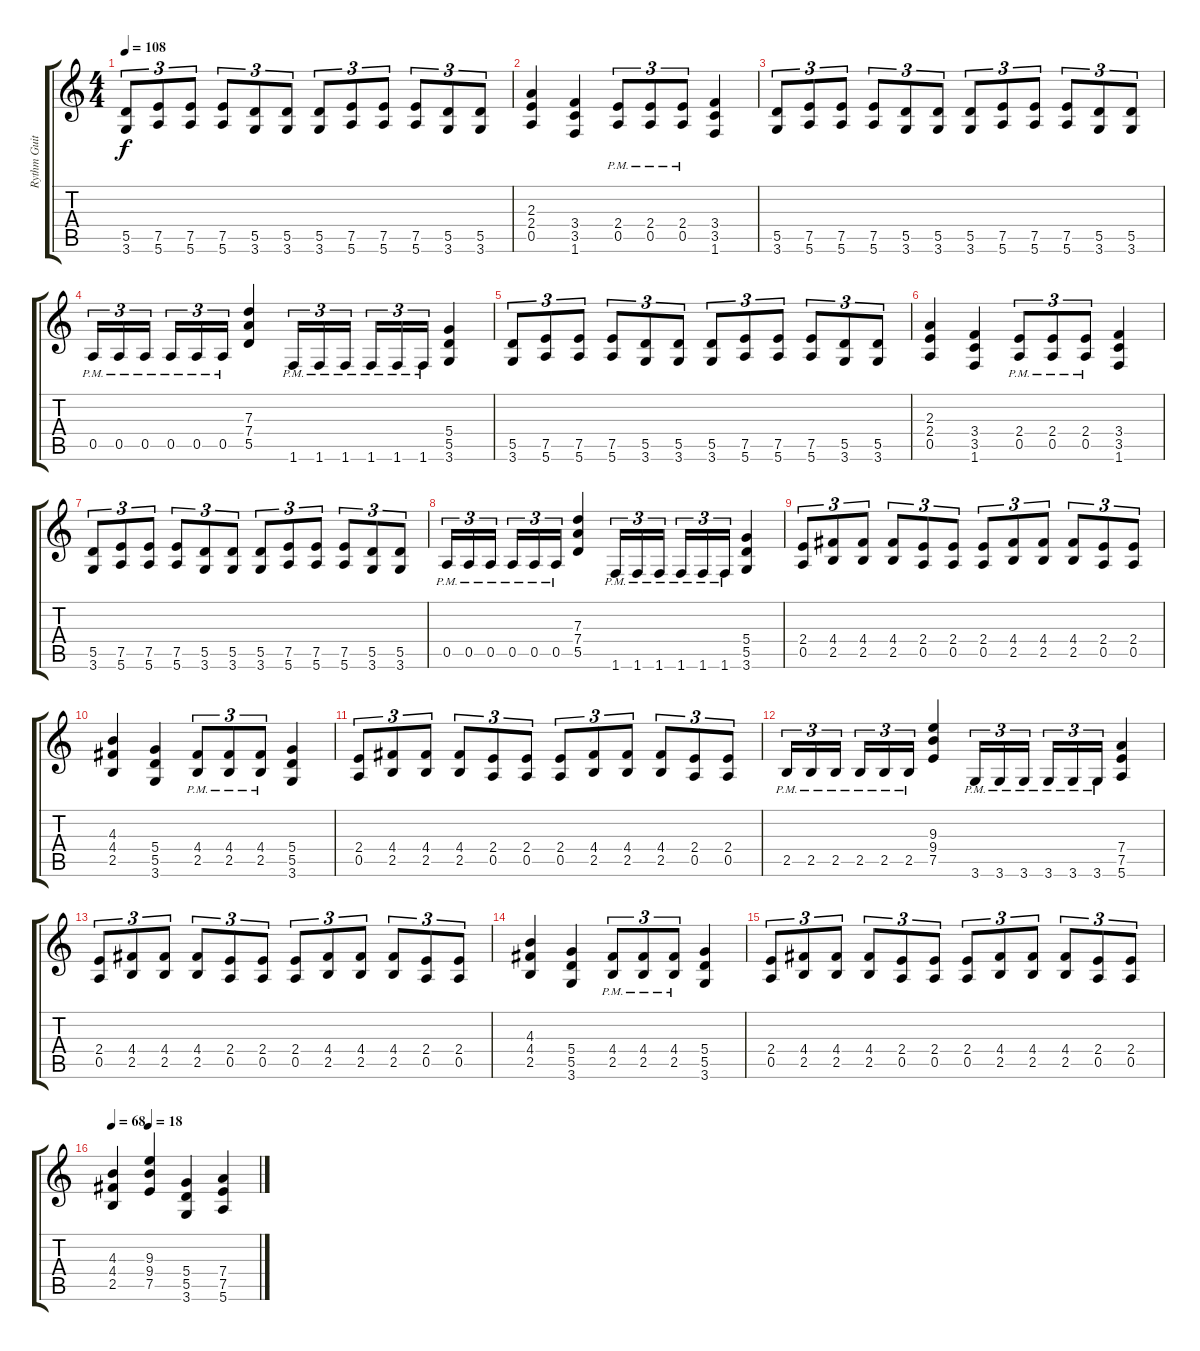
\track ("Rythm Guitar" "Rythm Guit") {instrument distortionguitar}
\staff {score tabs}
\tuning (E4 B3 G3 D3 A2 E2) {hide}
\ts (4 4)
\tempo 108
\clef g2
\ks c
(5.5 3.6).8{tu (3 2) dy f} (7.5 5.6).8{tu (3 2)} (7.5 5.6).8{tu (3 2)} (7.5 5.6).8{tu (3 2)} (5.5 3.6).8{tu (3 2)} (5.5 3.6).8{tu (3 2)} (5.5 3.6).8{tu (3 2)} (7.5 5.6).8{tu (3 2)} (7.5 5.6).8{tu (3 2)} (7.5 5.6).8{tu (3 2)} (5.5 3.6).8{tu (3 2)} (5.5 3.6).8{tu (3 2)} |
(2.3 2.4 0.5).4 (3.4 3.5 1.6).4 (2.4{pm} 0.5{pm}).8{tu (3 2)} (2.4{pm} 0.5{pm}).8{tu (3 2)} (2.4{pm} 0.5{pm}).8{tu (3 2)} (3.4 3.5 1.6).4 |
(5.5 3.6).8{tu (3 2)} (7.5 5.6).8{tu (3 2)} (7.5 5.6).8{tu (3 2)} (7.5 5.6).8{tu (3 2)} (5.5 3.6).8{tu (3 2)} (5.5 3.6).8{tu (3 2)} (5.5 3.6).8{tu (3 2)} (7.5 5.6).8{tu (3 2)} (7.5 5.6).8{tu (3 2)} (7.5 5.6).8{tu (3 2)} (5.5 3.6).8{tu (3 2)} (5.5 3.6).8{tu (3 2)} |
0.5{pm}.16{tu (3 2)} 0.5{pm}.16{tu (3 2)} 0.5{pm}.16{tu (3 2) beam splitsecondary} 0.5{pm}.16{tu (3 2)} 0.5{pm}.16{tu (3 2)} 0.5{pm}.16{tu (3 2)} (7.3 7.4 5.5).4 1.6{pm}.16{tu (3 2)} 1.6{pm}.16{tu (3 2)} 1.6{pm}.16{tu (3 2) beam splitsecondary} 1.6{pm}.16{tu (3 2)} 1.6{pm}.16{tu (3 2)} 1.6{pm}.16{tu (3 2)} (5.4 5.5 3.6).4 |
(5.5 3.6).8{tu (3 2)} (7.5 5.6).8{tu (3 2)} (7.5 5.6).8{tu (3 2)} (7.5 5.6).8{tu (3 2)} (5.5 3.6).8{tu (3 2)} (5.5 3.6).8{tu (3 2)} (5.5 3.6).8{tu (3 2)} (7.5 5.6).8{tu (3 2)} (7.5 5.6).8{tu (3 2)} (7.5 5.6).8{tu (3 2)} (5.5 3.6).8{tu (3 2)} (5.5 3.6).8{tu (3 2)} |
(2.3 2.4 0.5).4 (3.4 3.5 1.6).4 (2.4{pm} 0.5{pm}).8{tu (3 2)} (2.4{pm} 0.5{pm}).8{tu (3 2)} (2.4{pm} 0.5{pm}).8{tu (3 2)} (3.4 3.5 1.6).4 |
(5.5 3.6).8{tu (3 2)} (7.5 5.6).8{tu (3 2)} (7.5 5.6).8{tu (3 2)} (7.5 5.6).8{tu (3 2)} (5.5 3.6).8{tu (3 2)} (5.5 3.6).8{tu (3 2)} (5.5 3.6).8{tu (3 2)} (7.5 5.6).8{tu (3 2)} (7.5 5.6).8{tu (3 2)} (7.5 5.6).8{tu (3 2)} (5.5 3.6).8{tu (3 2)} (5.5 3.6).8{tu (3 2)} |
0.5{pm}.16{tu (3 2)} 0.5{pm}.16{tu (3 2)} 0.5{pm}.16{tu (3 2) beam splitsecondary} 0.5{pm}.16{tu (3 2)} 0.5{pm}.16{tu (3 2)} 0.5{pm}.16{tu (3 2)} (7.3 7.4 5.5).4 1.6{pm}.16{tu (3 2)} 1.6{pm}.16{tu (3 2)} 1.6{pm}.16{tu (3 2) beam splitsecondary} 1.6{pm}.16{tu (3 2)} 1.6{pm}.16{tu (3 2)} 1.6{pm}.16{tu (3 2)} (5.4 5.5 3.6).4 |
(2.4 0.5).8{tu (3 2)} (4.4 2.5).8{tu (3 2)} (4.4 2.5).8{tu (3 2)} (4.4 2.5).8{tu (3 2)} (2.4 0.5).8{tu (3 2)} (2.4 0.5).8{tu (3 2)} (2.4 0.5).8{tu (3 2)} (4.4 2.5).8{tu (3 2)} (4.4 2.5).8{tu (3 2)} (4.4 2.5).8{tu (3 2)} (2.4 0.5).8{tu (3 2)} (2.4 0.5).8{tu (3 2)} |
(4.3 4.4 2.5).4 (5.4 5.5 3.6).4 (4.4{pm} 2.5{pm}).8{tu (3 2)} (4.4{pm} 2.5{pm}).8{tu (3 2)} (4.4{pm} 2.5{pm}).8{tu (3 2)} (5.4 5.5 3.6).4 |
(2.4 0.5).8{tu (3 2)} (4.4 2.5).8{tu (3 2)} (4.4 2.5).8{tu (3 2)} (4.4 2.5).8{tu (3 2)} (2.4 0.5).8{tu (3 2)} (2.4 0.5).8{tu (3 2)} (2.4 0.5).8{tu (3 2)} (4.4 2.5).8{tu (3 2)} (4.4 2.5).8{tu (3 2)} (4.4 2.5).8{tu (3 2)} (2.4 0.5).8{tu (3 2)} (2.4 0.5).8{tu (3 2)} |
2.5{pm}.16{tu (3 2)} 2.5{pm}.16{tu (3 2)} 2.5{pm}.16{tu (3 2) beam splitsecondary} 2.5{pm}.16{tu (3 2)} 2.5{pm}.16{tu (3 2)} 2.5{pm}.16{tu (3 2)} (9.3 9.4 7.5).4 3.6{pm}.16{tu (3 2)} 3.6{pm}.16{tu (3 2)} 3.6{pm}.16{tu (3 2) beam splitsecondary} 3.6{pm}.16{tu (3 2)} 3.6{pm}.16{tu (3 2)} 3.6{pm}.16{tu (3 2)} (7.4 7.5 5.6).4 |
(2.4 0.5).8{tu (3 2)} (4.4 2.5).8{tu (3 2)} (4.4 2.5).8{tu (3 2)} (4.4 2.5).8{tu (3 2)} (2.4 0.5).8{tu (3 2)} (2.4 0.5).8{tu (3 2)} (2.4 0.5).8{tu (3 2)} (4.4 2.5).8{tu (3 2)} (4.4 2.5).8{tu (3 2)} (4.4 2.5).8{tu (3 2)} (2.4 0.5).8{tu (3 2)} (2.4 0.5).8{tu (3 2)} |
(4.3 4.4 2.5).4 (5.4 5.5 3.6).4 (4.4{pm} 2.5{pm}).8{tu (3 2)} (4.4{pm} 2.5{pm}).8{tu (3 2)} (4.4{pm} 2.5{pm}).8{tu (3 2)} (5.4 5.5 3.6).4 |
(2.4 0.5).8{tu (3 2)} (4.4 2.5).8{tu (3 2)} (4.4 2.5).8{tu (3 2)} (4.4 2.5).8{tu (3 2)} (2.4 0.5).8{tu (3 2)} (2.4 0.5).8{tu (3 2)} (2.4 0.5).8{tu (3 2)} (4.4 2.5).8{tu (3 2)} (4.4 2.5).8{tu (3 2)} (4.4 2.5).8{tu (3 2)} (2.4 0.5).8{tu (3 2)} (2.4 0.5).8{tu (3 2)} |
\tempo 68
\tempo (18 0.25)
(4.3 4.4 2.5).4 (9.3 9.4 7.5).4 (5.4 5.5 3.6).4 (7.4 7.5 5.6).4
